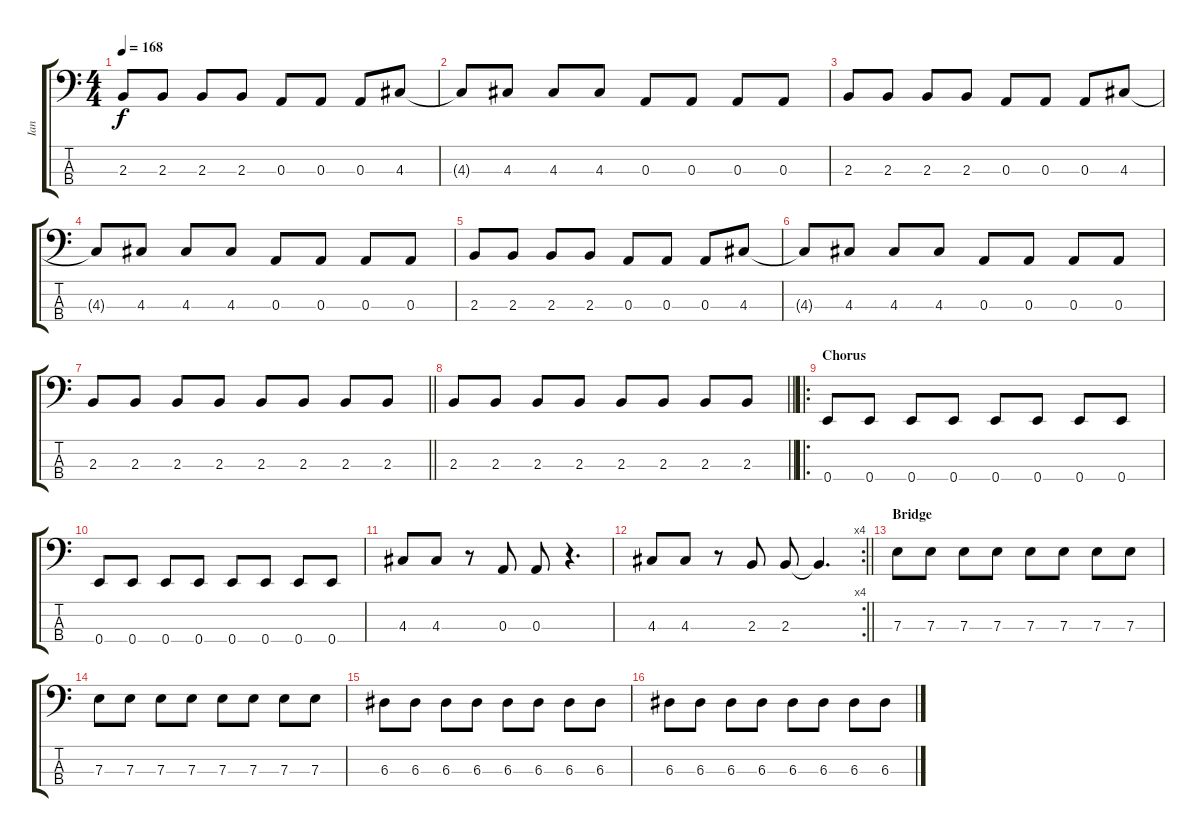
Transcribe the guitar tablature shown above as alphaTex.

\track ("Ian" "Ian") {instrument electricbasspick}
\staff {score tabs}
\tuning (G2 D2 A1 E1) {hide}
\ts (4 4)
\tempo 168
\clef f4
\ks c
2.3.8{dy f} 2.3.8 2.3.8 2.3.8 0.3.8 0.3.8 0.3.8 4.3.8 |
4.3{t}.8 4.3.8 4.3.8 4.3.8 0.3.8 0.3.8 0.3.8 0.3.8 |
2.3.8 2.3.8 2.3.8 2.3.8 0.3.8 0.3.8 0.3.8 4.3.8 |
4.3{t}.8 4.3.8 4.3.8 4.3.8 0.3.8 0.3.8 0.3.8 0.3.8 |
2.3.8 2.3.8 2.3.8 2.3.8 0.3.8 0.3.8 0.3.8 4.3.8 |
4.3{t}.8 4.3.8 4.3.8 4.3.8 0.3.8 0.3.8 0.3.8 0.3.8 |
\barLineRight lightlight
2.3.8 2.3.8 2.3.8 2.3.8 2.3.8 2.3.8 2.3.8 2.3.8 |
\barLineRight lightlight
2.3.8 2.3.8 2.3.8 2.3.8 2.3.8 2.3.8 2.3.8 2.3.8 |
\ro
\section ("" "Chorus")
0.4.8 0.4.8 0.4.8 0.4.8 0.4.8 0.4.8 0.4.8 0.4.8 |
0.4.8 0.4.8 0.4.8 0.4.8 0.4.8 0.4.8 0.4.8 0.4.8 |
4.3.8 4.3.8 r.8 0.3.8 0.3.8 r.4{d} |
\rc 4
\barLineRight lightlight
4.3.8 4.3.8 r.8 2.3.8 2.3.8 2.3{t}.4{d} |
\section ("" "Bridge")
7.3.8 7.3.8 7.3.8 7.3.8 7.3.8 7.3.8 7.3.8 7.3.8 |
7.3.8 7.3.8 7.3.8 7.3.8 7.3.8 7.3.8 7.3.8 7.3.8 |
6.3.8 6.3.8 6.3.8 6.3.8 6.3.8 6.3.8 6.3.8 6.3.8 |
6.3.8 6.3.8 6.3.8 6.3.8 6.3.8 6.3.8 6.3.8 6.3.8
